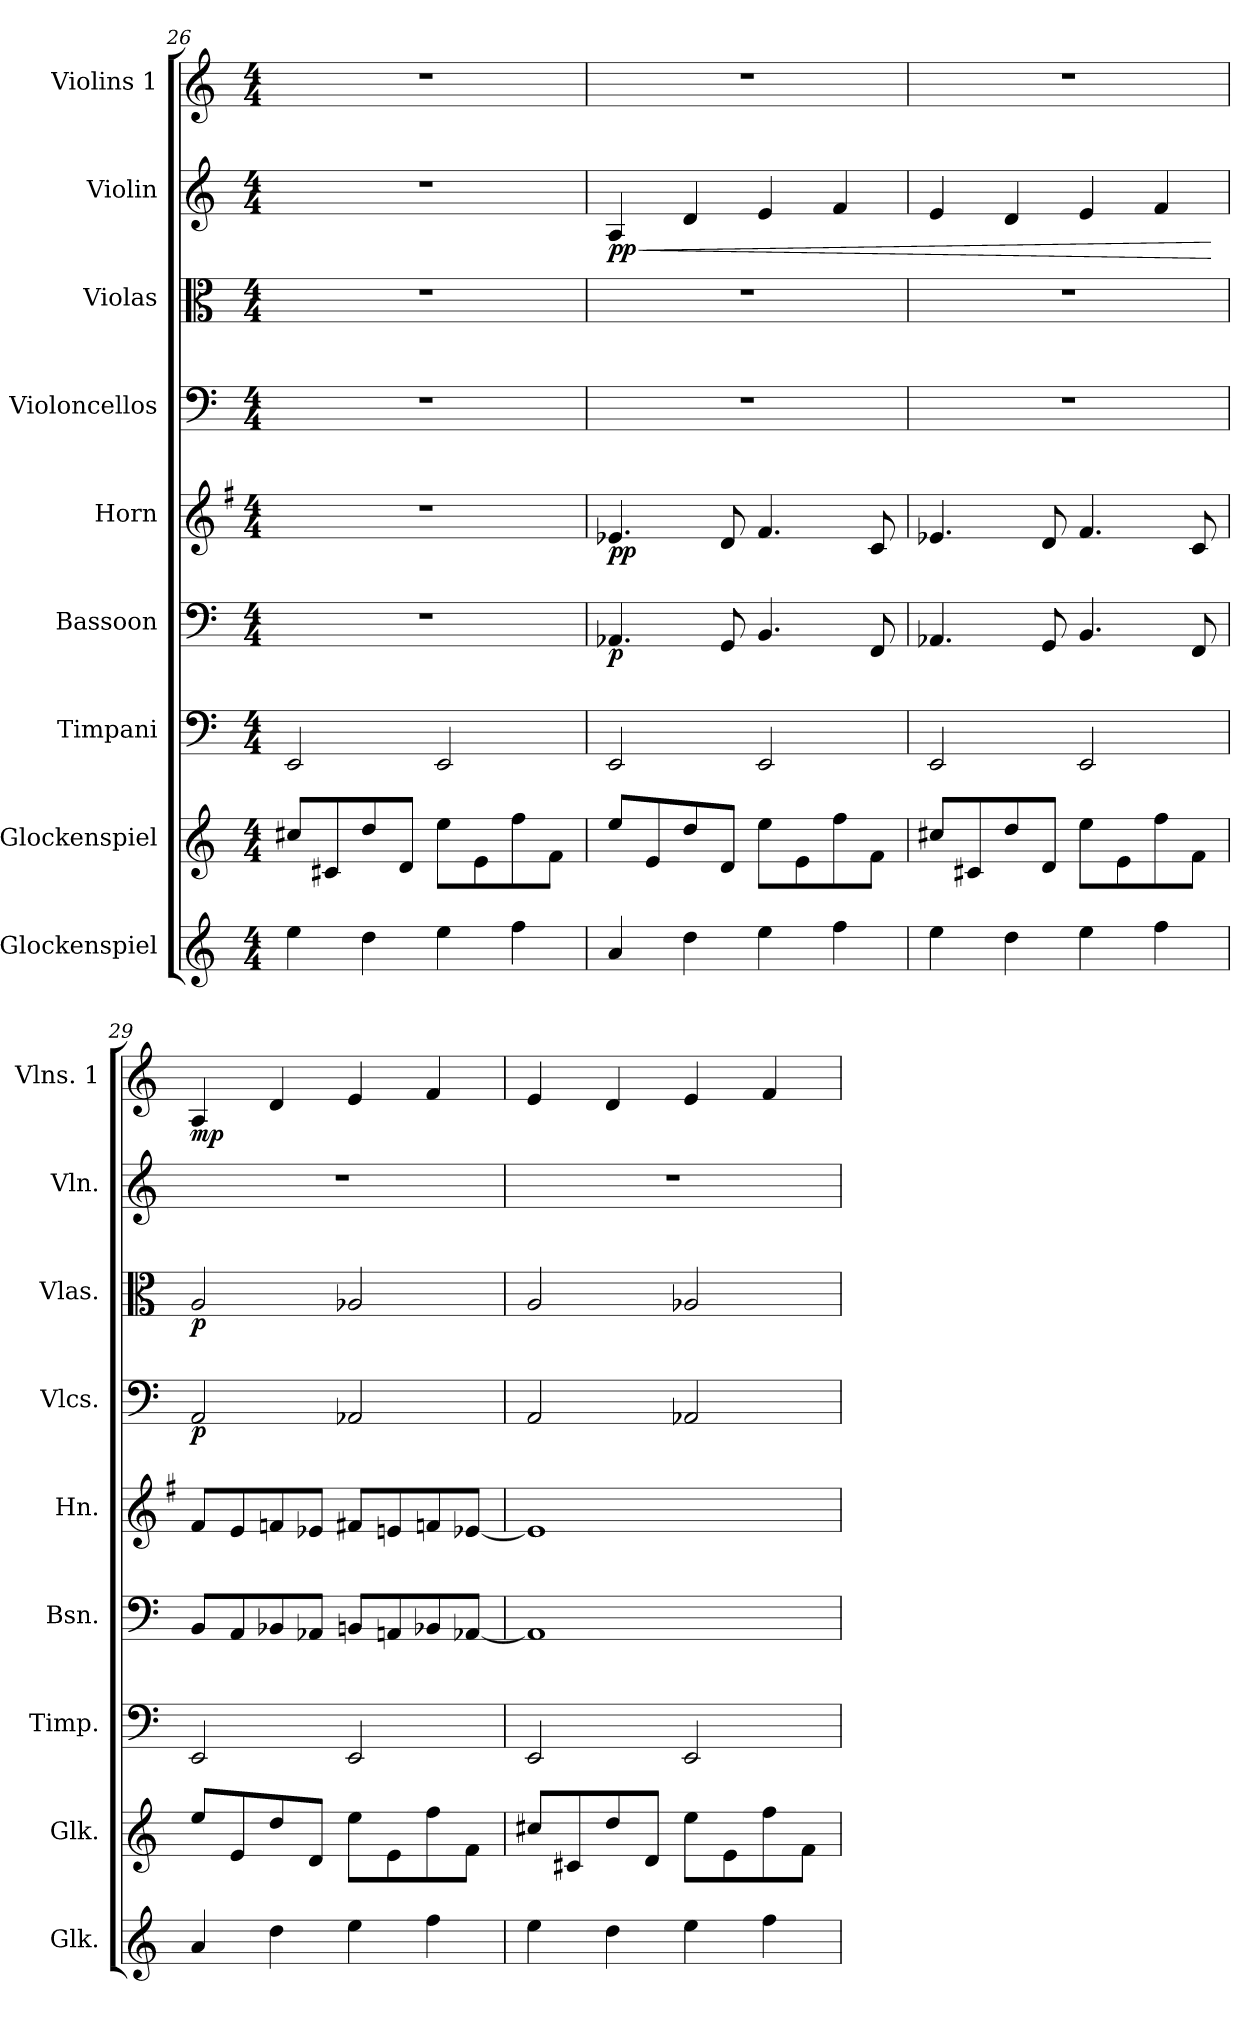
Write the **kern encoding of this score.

**kern	**kern	**kern	**kern	**dynam	**kern	**dynam	**kern	**dynam	**kern	**dynam	**kern	**dynam	**kern	**dynam
*part9	*part8	*part7	*part6	*part6	*part5	*part5	*part4	*part4	*part3	*part3	*part2	*part2	*part1	*part1
*staff9	*staff8	*staff7	*staff6	*staff6	*staff5	*staff5	*staff4	*staff4	*staff3	*staff3	*staff2	*staff2	*staff1	*staff1
*I"Glockenspiel	*I"Glockenspiel	*I"Timpani	*I"Bassoon	*	*I"Horn	*	*I"Violoncellos	*	*I"Violas	*	*I"Violin	*	*I"Violins 1	*
*I'Glk.	*I'Glk.	*I'Timp.	*I'Bsn.	*	*I'Hn.	*	*I'Vlcs.	*	*I'Vlas.	*	*I'Vln.	*	*I'Vlns. 1	*
*clefG2	*clefG2	*clefF4	*clefF4	*	*clefG2	*	*clefF4	*	*clefC3	*	*clefG2	*	*clefG2	*
*ITrd-14c-24	*ITrd-14c-24	*	*	*	*ITrd4c7	*	*	*	*	*	*	*	*	*
*k[]	*k[]	*k[]	*k[]	*	*k[]	*	*k[]	*	*k[]	*	*k[]	*	*k[]	*
*M4/4	*M4/4	*M4/4	*M4/4	*	*M4/4	*	*M4/4	*	*M4/4	*	*M4/4	*	*M4/4	*
=26	=26	=26	=26	=26	=26	=26	=26	=26	=26	=26	=26	=26	=26	=26
4eeee\	8cccc#X/L	2EE/	1r	.	1r	.	1r	.	1r	.	1r	.	1r	.
.	8ccc#X/	.	.	.	.	.	.	.	.	.	.	.	.	.
4dddd\	8dddd/	.	.	.	.	.	.	.	.	.	.	.	.	.
.	8ddd/J	.	.	.	.	.	.	.	.	.	.	.	.	.
4eeee\	8eeee\L	2EE/	.	.	.	.	.	.	.	.	.	.	.	.
.	8eee\	.	.	.	.	.	.	.	.	.	.	.	.	.
4ffff\	8ffff\	.	.	.	.	.	.	.	.	.	.	.	.	.
.	8fff\J	.	.	.	.	.	.	.	.	.	.	.	.	.
=27	=27	=27	=27	=27	=27	=27	=27	=27	=27	=27	=27	=27	=27	=27
!	!	!	!	!LO:DY:b	!	!LO:DY:b	!	!	!	!	!	!LO:HP:b	!	!
!	!	!	!	!	!	!LO:DY:n=1:b	!	!	!	!	!	!LO:DY:n=1:b	!	!
4aaa/	8eeee/L	2EE/	4.AA-X/	p	4.A-X/	p p	1r	.	1r	.	4A/	< pp	1r	.
.	8eee/	.	.	.	.	.	.	.	.	.	.	.	.	.
4dddd\	8dddd/	.	.	.	.	.	.	.	.	.	4d/	.	.	.
.	8ddd/J	.	8GG/	.	8G/	.	.	.	.	.	.	.	.	.
4eeee\	8eeee\L	2EE/	4.BB/	.	4.B/	.	.	.	.	.	4e/	.	.	.
.	8eee\	.	.	.	.	.	.	.	.	.	.	.	.	.
4ffff\	8ffff\	.	.	.	.	.	.	.	.	.	4f/	.	.	.
.	8fff\J	.	8FF/	.	8F/	.	.	.	.	.	.	.	.	.
=28	=28	=28	=28	=28	=28	=28	=28	=28	=28	=28	=28	=28	=28	=28
4eeee\	8cccc#X/L	2EE/	4.AA-X/	.	4.A-X/	.	1r	.	1r	.	4e/	.	1r	.
.	8ccc#X/	.	.	.	.	.	.	.	.	.	.	.	.	.
4dddd\	8dddd/	.	.	.	.	.	.	.	.	.	4d/	.	.	.
.	8ddd/J	.	8GG/	.	8G/	.	.	.	.	.	.	.	.	.
4eeee\	8eeee\L	2EE/	4.BB/	.	4.B/	.	.	.	.	.	4e/	.	.	.
.	8eee\	.	.	.	.	.	.	.	.	.	.	.	.	.
4ffff\	8ffff\	.	.	.	.	.	.	.	.	.	4f/	.	.	.
.	8fff\J	.	8FF/	.	8F/	.	.	.	.	.	.	.	.	.
.	.	.	.	.	.	.	.	.	.	.	.	[	.	.
!!LO:PB:g=z
=29	=29	=29	=29	=29	=29	=29	=29	=29	=29	=29	=29	=29	=29	=29
!	!	!	!	!	!	!	!	!LO:DY:b	!	!LO:DY:b	!	!	!	!LO:DY:b
4aaa/	8eeee/L	2EE/	8BB/L	.	8B/L	.	2AA/	p	2A/	p	1r	.	4A/	mp
.	8eee/	.	8AA/	.	8A/	.	.	.	.	.	.	.	.	.
4dddd\	8dddd/	.	8BB-X/	.	8B-X/	.	.	.	.	.	.	.	4d/	.
.	8ddd/J	.	8AA-X/J	.	8A-X/J	.	.	.	.	.	.	.	.	.
4eeee\	8eeee\L	2EE/	8BBn/L	.	8Bn/L	.	2AA-X/	.	2A-X/	.	.	.	4e/	.
.	8eee\	.	8AAn/	.	8An/	.	.	.	.	.	.	.	.	.
4ffff\	8ffff\	.	8BB-X/	.	8B-X/	.	.	.	.	.	.	.	4f/	.
.	8fff\J	.	[8AA-X/J	.	[8A-X/J	.	.	.	.	.	.	.	.	.
=30	=30	=30	=30	=30	=30	=30	=30	=30	=30	=30	=30	=30	=30	=30
4eeee\	8cccc#X/L	2EE/	1AA-]	.	1A-]	.	2AA/	.	2A/	.	1r	.	4e/	.
.	8ccc#X/	.	.	.	.	.	.	.	.	.	.	.	.	.
4dddd\	8dddd/	.	.	.	.	.	.	.	.	.	.	.	4d/	.
.	8ddd/J	.	.	.	.	.	.	.	.	.	.	.	.	.
4eeee\	8eeee\L	2EE/	.	.	.	.	2AA-X/	.	2A-X/	.	.	.	4e/	.
.	8eee\	.	.	.	.	.	.	.	.	.	.	.	.	.
4ffff\	8ffff\	.	.	.	.	.	.	.	.	.	.	.	4f/	.
.	8fff\J	.	.	.	.	.	.	.	.	.	.	.	.	.
=	=	=	=	=	=	=	=	=	=	=	=	=	=	=
*-	*-	*-	*-	*-	*-	*-	*-	*-	*-	*-	*-	*-	*-	*-
